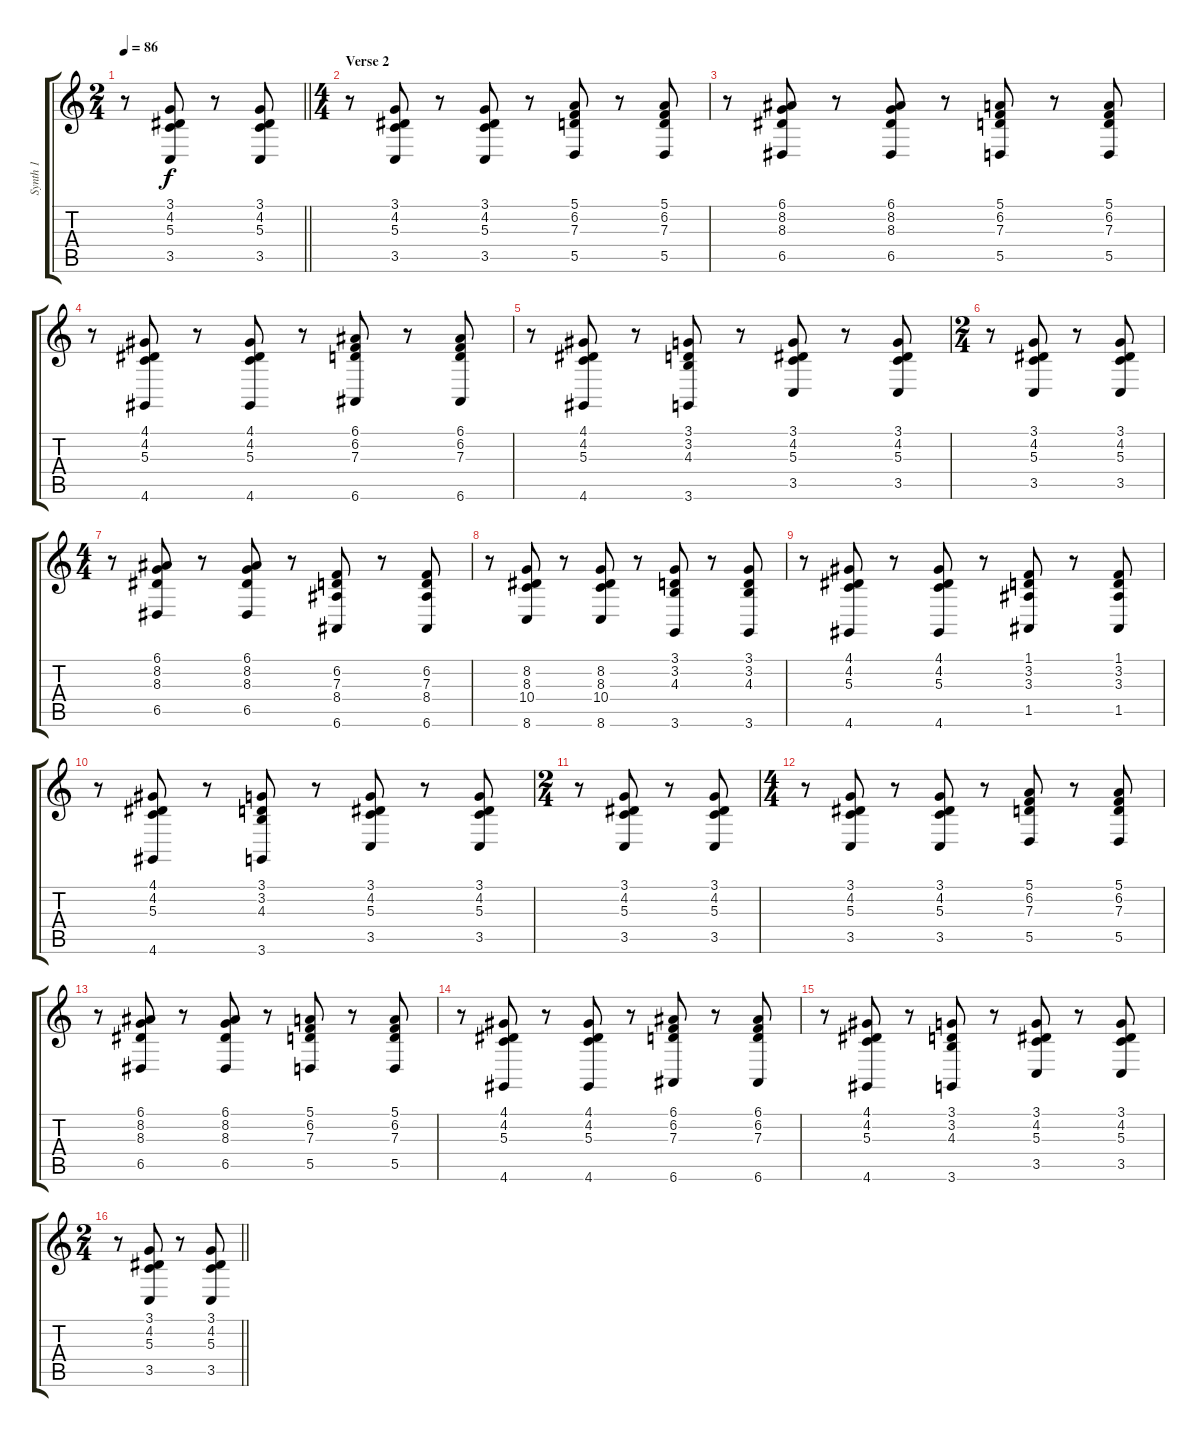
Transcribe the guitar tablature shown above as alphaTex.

\track ("Synth 1" "Synth 1") {instrument pad2warm}
\staff {score tabs}
\tuning (E4 B3 G3 D3 A2 E2) {hide}
\ts (2 4)
\tempo 86
\clef g2
\barLineRight lightlight
\ks c
r.8{dy f} (3.1 4.2 5.3 3.5).8 r.8 (3.1 4.2 5.3 3.5).8 |
\ts (4 4)
\section ("" "Verse 2")
r.8 (3.1 4.2 5.3 3.5).8 r.8 (3.1 4.2 5.3 3.5).8 r.8 (5.1 6.2 7.3 5.5).8 r.8 (5.1 6.2 7.3 5.5).8 |
r.8 (6.1 8.2 8.3 6.5).8 r.8 (6.1 8.2 8.3 6.5).8 r.8 (5.1 6.2 7.3 5.5).8 r.8 (5.1 6.2 7.3 5.5).8 |
r.8 (4.1 4.2 5.3 4.6).8 r.8 (4.1 4.2 5.3 4.6).8 r.8 (6.1 6.2 7.3 6.6).8 r.8 (6.1 6.2 7.3 6.6).8 |
r.8 (4.1 4.2 5.3 4.6).8 r.8 (3.1 3.2 4.3 3.6).8 r.8 (3.1 4.2 5.3 3.5).8 r.8 (3.1 4.2 5.3 3.5).8 |
\ts (2 4)
r.8 (3.1 4.2 5.3 3.5).8 r.8 (3.1 4.2 5.3 3.5).8 |
\ts (4 4)
r.8 (6.1 8.2 8.3 6.5).8 r.8 (6.1 8.2 8.3 6.5).8 r.8 (6.2 7.3 8.4 6.6).8 r.8 (6.2 7.3 8.4 6.6).8 |
r.8 (8.2 8.3 10.4 8.6).8 r.8 (8.2 8.3 10.4 8.6).8 r.8 (3.1 3.2 4.3 3.6).8 r.8 (3.1 3.2 4.3 3.6).8 |
r.8 (4.1 4.2 5.3 4.6).8 r.8 (4.1 4.2 5.3 4.6).8 r.8 (1.1 3.2 3.3 1.5).8 r.8 (1.1 3.2 3.3 1.5).8 |
r.8 (4.1 4.2 5.3 4.6).8 r.8 (3.1 3.2 4.3 3.6).8 r.8 (3.1 4.2 5.3 3.5).8 r.8 (3.1 4.2 5.3 3.5).8 |
\ts (2 4)
r.8 (3.1 4.2 5.3 3.5).8 r.8 (3.1 4.2 5.3 3.5).8 |
\ts (4 4)
r.8 (3.1 4.2 5.3 3.5).8 r.8 (3.1 4.2 5.3 3.5).8 r.8 (5.1 6.2 7.3 5.5).8 r.8 (5.1 6.2 7.3 5.5).8 |
r.8 (6.1 8.2 8.3 6.5).8 r.8 (6.1 8.2 8.3 6.5).8 r.8 (5.1 6.2 7.3 5.5).8 r.8 (5.1 6.2 7.3 5.5).8 |
r.8 (4.1 4.2 5.3 4.6).8 r.8 (4.1 4.2 5.3 4.6).8 r.8 (6.1 6.2 7.3 6.6).8 r.8 (6.1 6.2 7.3 6.6).8 |
r.8 (4.1 4.2 5.3 4.6).8 r.8 (3.1 3.2 4.3 3.6).8 r.8 (3.1 4.2 5.3 3.5).8 r.8 (3.1 4.2 5.3 3.5).8 |
\ts (2 4)
\barLineRight lightlight
r.8 (3.1 4.2 5.3 3.5).8 r.8 (3.1 4.2 5.3 3.5).8
